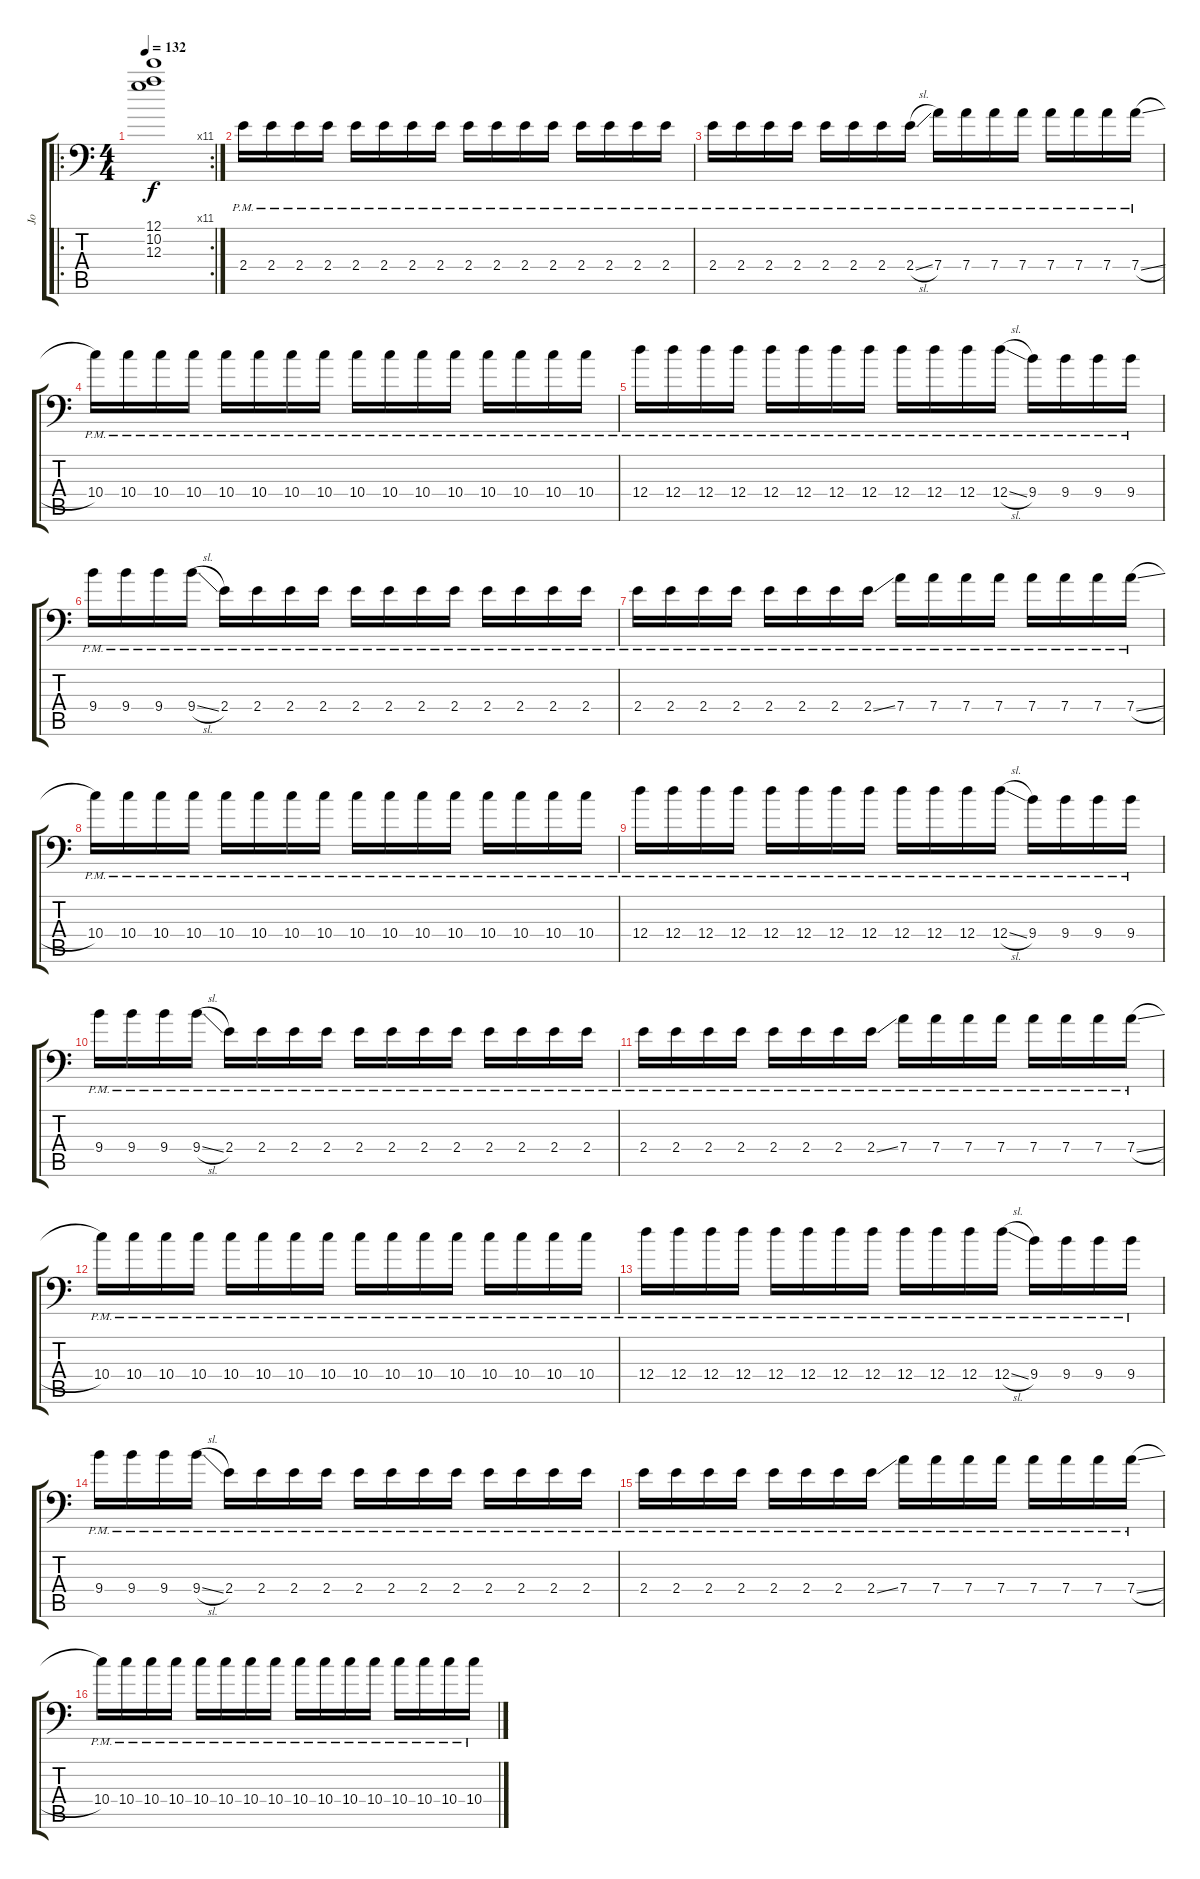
\track ("Jo" "Jo") {instrument distortionguitar}
\staff {score tabs}
\tuning (E4 B3 G3 D3 A2 A1) {hide}
\ro
\rc 11
\ts (4 4)
\tempo 132
\clef f4
\ks c
(12.1{t} 10.2{t} 12.3{t}).1{dy f} |
2.4{pm}.16{instrument electricguitarjazz} 2.4{pm}.16 2.4{pm}.16 2.4{pm}.16 2.4{pm}.16 2.4{pm}.16 2.4{pm}.16 2.4{pm}.16 2.4{pm}.16 2.4{pm}.16 2.4{pm}.16 2.4{pm}.16 2.4{pm}.16 2.4{pm}.16 2.4{pm}.16 2.4{pm}.16 |
2.4{pm}.16 2.4{pm}.16 2.4{pm}.16 2.4{pm}.16 2.4{pm}.16 2.4{pm}.16 2.4{pm}.16 2.4{sl pm}.16 7.4{pm}.16 7.4{pm}.16 7.4{pm}.16 7.4{pm}.16 7.4{pm}.16 7.4{pm}.16 7.4{pm}.16 7.4{sl pm}.16 |
10.4{pm}.16 10.4{pm}.16 10.4{pm}.16 10.4{pm}.16 10.4{pm}.16 10.4{pm}.16 10.4{pm}.16 10.4{pm}.16 10.4{pm}.16 10.4{pm}.16 10.4{pm}.16 10.4{pm}.16 10.4{pm}.16 10.4{pm}.16 10.4{pm}.16 10.4{pm}.16 |
12.4{pm}.16 12.4{pm}.16 12.4{pm}.16 12.4{pm}.16 12.4{pm}.16 12.4{pm}.16 12.4{pm}.16 12.4{pm}.16 12.4{pm}.16 12.4{pm}.16 12.4{pm}.16 12.4{sl pm}.16 9.4{pm}.16 9.4{pm}.16 9.4{pm}.16 9.4{pm}.16 |
9.4{pm}.16 9.4{pm}.16 9.4{pm}.16 9.4{sl pm}.16 2.4{pm}.16 2.4{pm}.16 2.4{pm}.16 2.4{pm}.16 2.4{pm}.16 2.4{pm}.16 2.4{pm}.16 2.4{pm}.16 2.4{pm}.16 2.4{pm}.16 2.4{pm}.16 2.4{pm}.16 |
2.4{pm}.16 2.4{pm}.16 2.4{pm}.16 2.4{pm}.16 2.4{pm}.16 2.4{pm}.16 2.4{pm}.16 2.4{ss pm}.16 7.4{pm}.16 7.4{pm}.16 7.4{pm}.16 7.4{pm}.16 7.4{pm}.16 7.4{pm}.16 7.4{pm}.16 7.4{sl pm}.16 |
10.4{pm}.16 10.4{pm}.16 10.4{pm}.16 10.4{pm}.16 10.4{pm}.16 10.4{pm}.16 10.4{pm}.16 10.4{pm}.16 10.4{pm}.16 10.4{pm}.16 10.4{pm}.16 10.4{pm}.16 10.4{pm}.16 10.4{pm}.16 10.4{pm}.16 10.4{pm}.16 |
12.4{pm}.16 12.4{pm}.16 12.4{pm}.16 12.4{pm}.16 12.4{pm}.16 12.4{pm}.16 12.4{pm}.16 12.4{pm}.16 12.4{pm}.16 12.4{pm}.16 12.4{pm}.16 12.4{sl pm}.16 9.4{pm}.16 9.4{pm}.16 9.4{pm}.16 9.4{pm}.16 |
9.4{pm}.16 9.4{pm}.16 9.4{pm}.16 9.4{sl pm}.16 2.4{pm}.16 2.4{pm}.16 2.4{pm}.16 2.4{pm}.16 2.4{pm}.16 2.4{pm}.16 2.4{pm}.16 2.4{pm}.16 2.4{pm}.16 2.4{pm}.16 2.4{pm}.16 2.4{pm}.16 |
2.4{pm}.16 2.4{pm}.16 2.4{pm}.16 2.4{pm}.16 2.4{pm}.16 2.4{pm}.16 2.4{pm}.16 2.4{ss pm}.16 7.4{pm}.16 7.4{pm}.16 7.4{pm}.16 7.4{pm}.16 7.4{pm}.16 7.4{pm}.16 7.4{pm}.16 7.4{sl pm}.16 |
10.4{pm}.16 10.4{pm}.16 10.4{pm}.16 10.4{pm}.16 10.4{pm}.16 10.4{pm}.16 10.4{pm}.16 10.4{pm}.16 10.4{pm}.16 10.4{pm}.16 10.4{pm}.16 10.4{pm}.16 10.4{pm}.16 10.4{pm}.16 10.4{pm}.16 10.4{pm}.16 |
12.4{pm}.16 12.4{pm}.16 12.4{pm}.16 12.4{pm}.16 12.4{pm}.16 12.4{pm}.16 12.4{pm}.16 12.4{pm}.16 12.4{pm}.16 12.4{pm}.16 12.4{pm}.16 12.4{sl pm}.16 9.4{pm}.16 9.4{pm}.16 9.4{pm}.16 9.4{pm}.16 |
9.4{pm}.16 9.4{pm}.16 9.4{pm}.16 9.4{sl pm}.16 2.4{pm}.16 2.4{pm}.16 2.4{pm}.16 2.4{pm}.16 2.4{pm}.16 2.4{pm}.16 2.4{pm}.16 2.4{pm}.16 2.4{pm}.16 2.4{pm}.16 2.4{pm}.16 2.4{pm}.16 |
2.4{pm}.16 2.4{pm}.16 2.4{pm}.16 2.4{pm}.16 2.4{pm}.16 2.4{pm}.16 2.4{pm}.16 2.4{ss pm}.16 7.4{pm}.16 7.4{pm}.16 7.4{pm}.16 7.4{pm}.16 7.4{pm}.16 7.4{pm}.16 7.4{pm}.16 7.4{sl pm}.16 |
10.4{pm}.16 10.4{pm}.16 10.4{pm}.16 10.4{pm}.16 10.4{pm}.16 10.4{pm}.16 10.4{pm}.16 10.4{pm}.16 10.4{pm}.16 10.4{pm}.16 10.4{pm}.16 10.4{pm}.16 10.4{pm}.16 10.4{pm}.16 10.4{pm}.16 10.4{pm}.16
